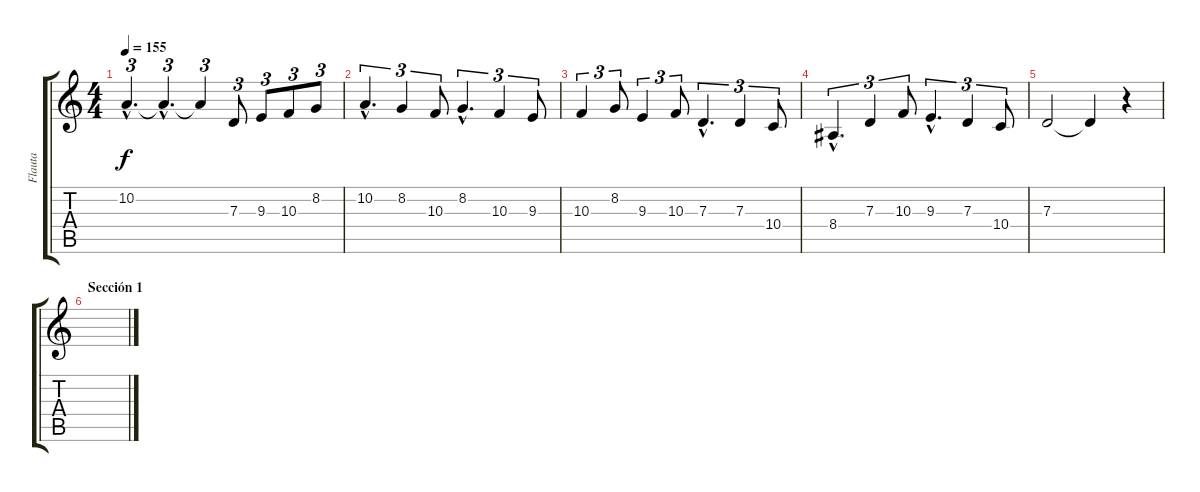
\track ("Flauta" "Flauta") {instrument flute}
\staff {score tabs}
\tuning (E4 B3 G3 D3 A2 E2) {hide}
\ts (4 4)
\tempo 155
\clef g2
\ks c
10.2{hac}.4{d tu (3 2) dy f} 10.2{hac t}.4{d tu (3 2)} 10.2{t}.4{tu (3 2)} 7.3.8{tu (3 2)} 9.3.8{tu (3 2)} 10.3.8{tu (3 2)} 8.2.8{tu (3 2)} |
10.2{hac}.4{d tu (3 2)} 8.2.4{tu (3 2)} 10.3.8{tu (3 2)} 8.2{hac}.4{d tu (3 2)} 10.3.4{tu (3 2)} 9.3.8{tu (3 2)} |
10.3.4{tu (3 2)} 8.2.8{tu (3 2)} 9.3.4{tu (3 2)} 10.3.8{tu (3 2)} 7.3{hac}.4{d tu (3 2)} 7.3.4{tu (3 2)} 10.4.8{tu (3 2)} |
8.4{hac}.4{d tu (3 2)} 7.3.4{tu (3 2)} 10.3.8{tu (3 2)} 9.3{hac}.4{d tu (3 2)} 7.3.4{tu (3 2)} 10.4.8{tu (3 2)} |
7.3.2 7.3{t}.4 r.4 |
\section ("" "Sección 1")
